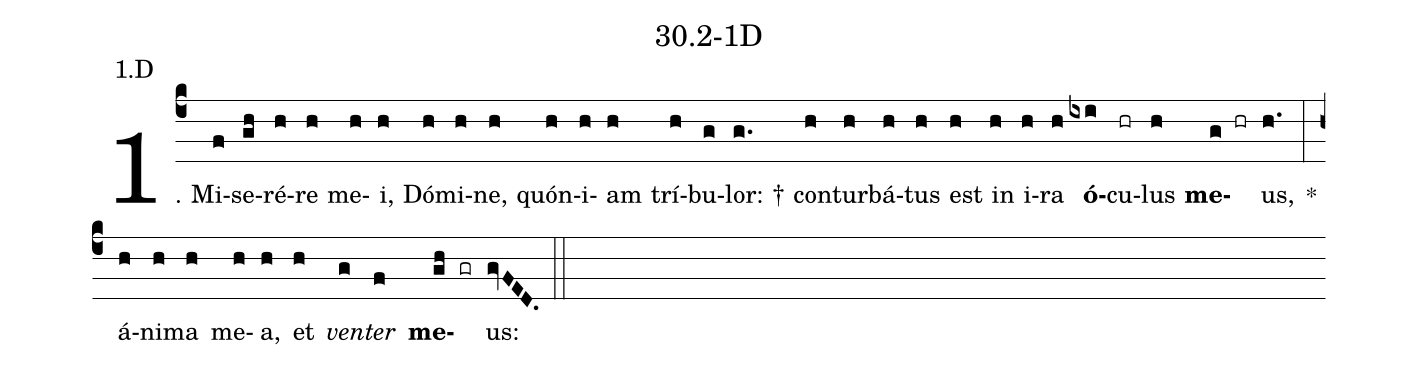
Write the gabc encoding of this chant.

name: 30.2-1D;
annotation: 1.D;
%%
(c4)1. Mi(f)se(gh)ré(h)re(h) me(h)i,(h) Dó(h)mi(h)ne,(h) quón(h)i(h)am(h) trí(h)bu(g)lor: †(g.) con(h)tur(h)bá(h)tus(h) est(h) in(h) i(h)ra(h) <b>ó</b>(ixi)cu(hr)lus(h) <b>me</b>(g hr)us,(h.) *(:) á(h)ni(h)ma(h) me(h)a,(h) et(h) <i>ven</i>(g)<i>ter</i>(f) <b>me</b>(gh gr)us:(gvFED.) (::)
